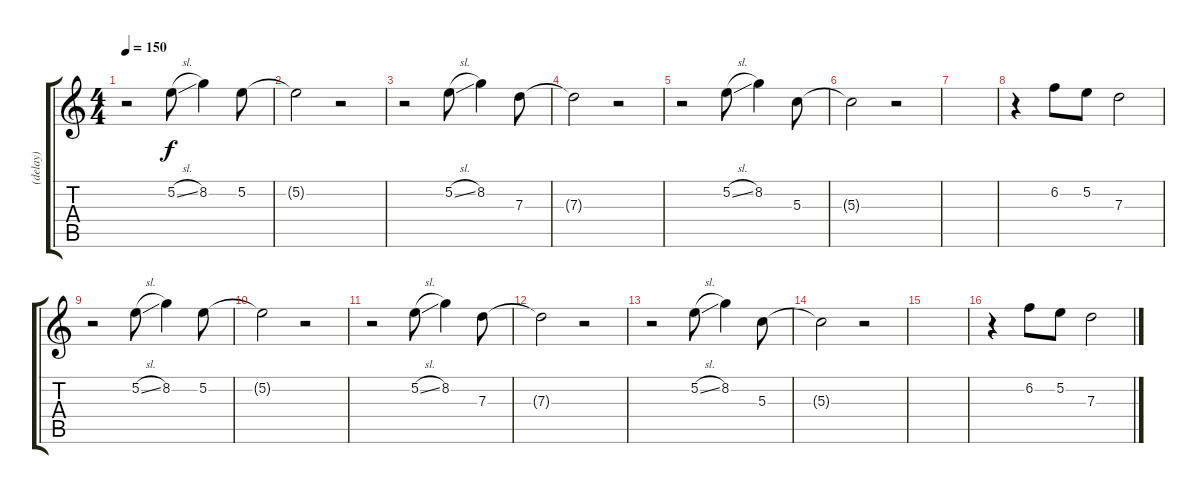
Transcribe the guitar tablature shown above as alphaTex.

\track ("(delay)" "(delay)") {instrument overdrivenguitar}
\staff {score tabs}
\tuning (E4 B3 G3 D3 A2 E2) {hide}
\ts (4 4)
\tempo 150
\clef g2
\ks c
r.2{dy f} 5.2{sl}.8 8.2.4 5.2.8 |
5.2{t}.2 r.2 |
r.2 5.2{sl}.8 8.2.4 7.3.8 |
7.3{t}.2 r.2 |
r.2 5.2{sl}.8 8.2.4 5.3.8 |
5.3{t}.2 r.2 |
|
r.4 6.2.8 5.2.8 7.3.2 |
r.2 5.2{sl}.8 8.2.4 5.2.8 |
5.2{t}.2 r.2 |
r.2 5.2{sl}.8 8.2.4 7.3.8 |
7.3{t}.2 r.2 |
r.2 5.2{sl}.8 8.2.4 5.3.8 |
5.3{t}.2 r.2 |
|
r.4 6.2.8 5.2.8 7.3.2
